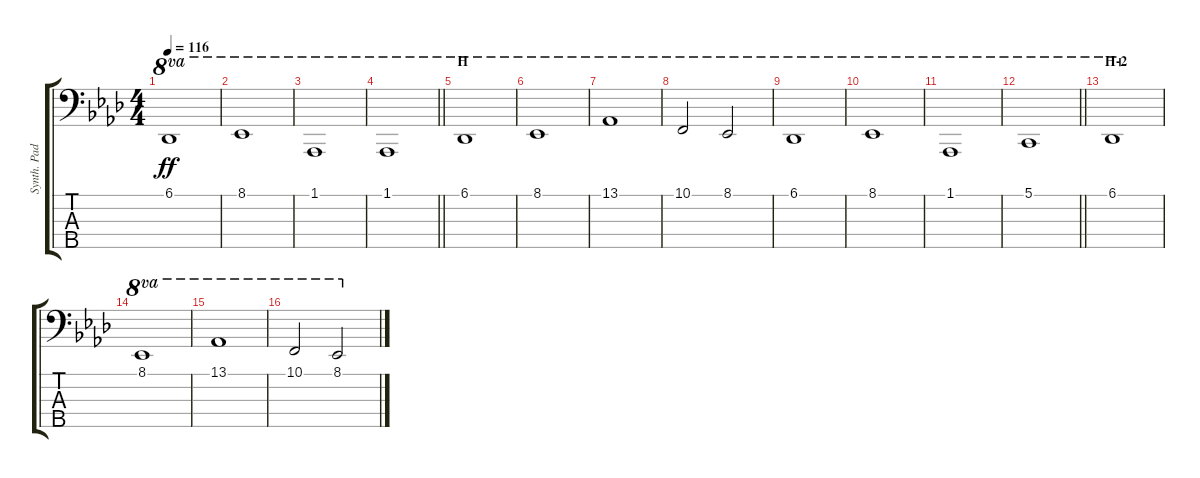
\track ("Synth. Pad II" "Synth. Pad") {instrument pad2warm}
\staff {score tabs}
\tuning (G2 D2 A1 E1 B0) {hide}
\ts (4 4)
\tempo 116
\clef f4
\ks ab
6.1.1{ot 8va dy ff} |
8.1.1{ot 8va} |
1.1.1{ot 8va} |
\barLineRight lightlight
1.1.1{ot 8va} |
\section ("" "H")
6.1.1{ot 8va} |
8.1.1{ot 8va} |
13.1.1{ot 8va} |
10.1.2{ot 8va} 8.1.2{ot 8va} |
6.1.1{ot 8va} |
8.1.1{ot 8va} |
1.1.1{ot 8va} |
\barLineRight lightlight
5.1.1{ot 8va} |
\section ("" "H-2")
6.1.1{ot 8va} |
8.1.1{ot 8va} |
13.1.1{ot 8va} |
10.1.2{ot 8va} 8.1.2{ot 8va}
